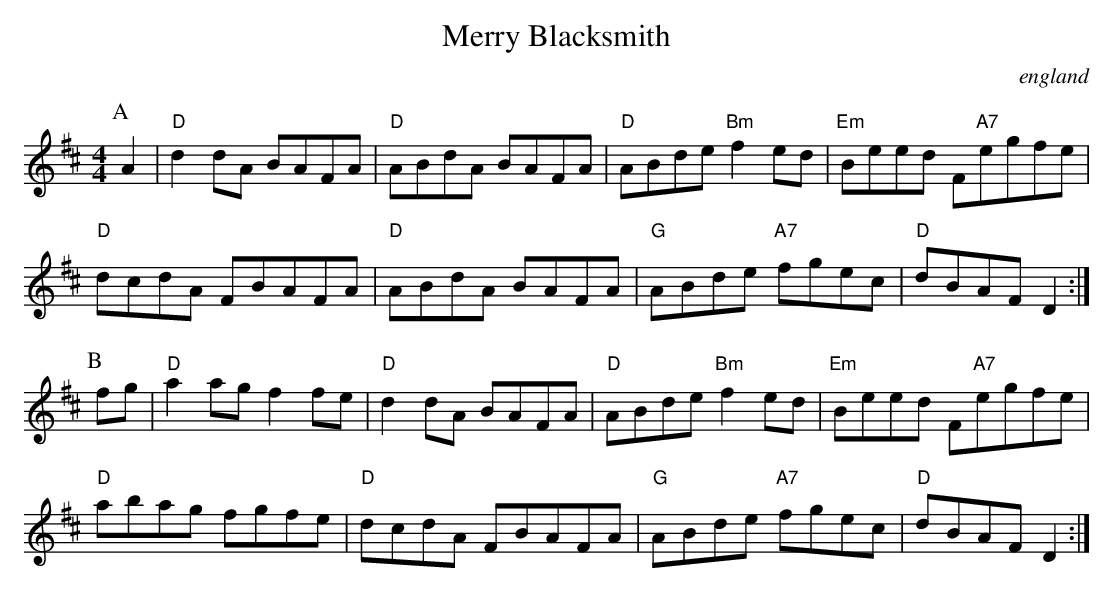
X:1
T:Merry Blacksmith
O:england
M:4/4
L:1/4
K:D
P:A
A|"D"dd/2A/2 B/2A/2F/2A/2|"D"A/2B/2d/2A/2 B/2A/2F/2A/2|\
"D"A/2B/2d/2e/2 "Bm"fe/2d/2|"Em"B/2e/2e/2d/2 F/2"A7"e/2g/2f/2e/2|
"D"d/2c/2d/2A/2 F/2B/2A/2F/2A/2|"D"A/2B/2d/2A/2 B/2A/2F/2A/2|\
"G"A/2B/2d/2e/2 "A7"f/2g/2e/2c/2|"D"d/2B/2A/2F/2 D:|
P:B
f/2g/2|"D"aa/2g/2 ff/2e/2|"D"dd/2A/2 B/2A/2F/2A/2|"D"A/2B/2d/2e/2 "Bm"fe/2d/2|\
"Em"B/2e/2e/2d/2 F/2"A7"e/2g/2f/2e/2|
"D"a/2b/2a/2g/2 f/2g/2f/2e/2|"D"d/2c/2d/2A/2 F/2B/2A/2F/2A/2|\
"G"A/2B/2d/2e/2 "A7"f/2g/2e/2c/2|"D"d/2B/2A/2F/2 D:|
